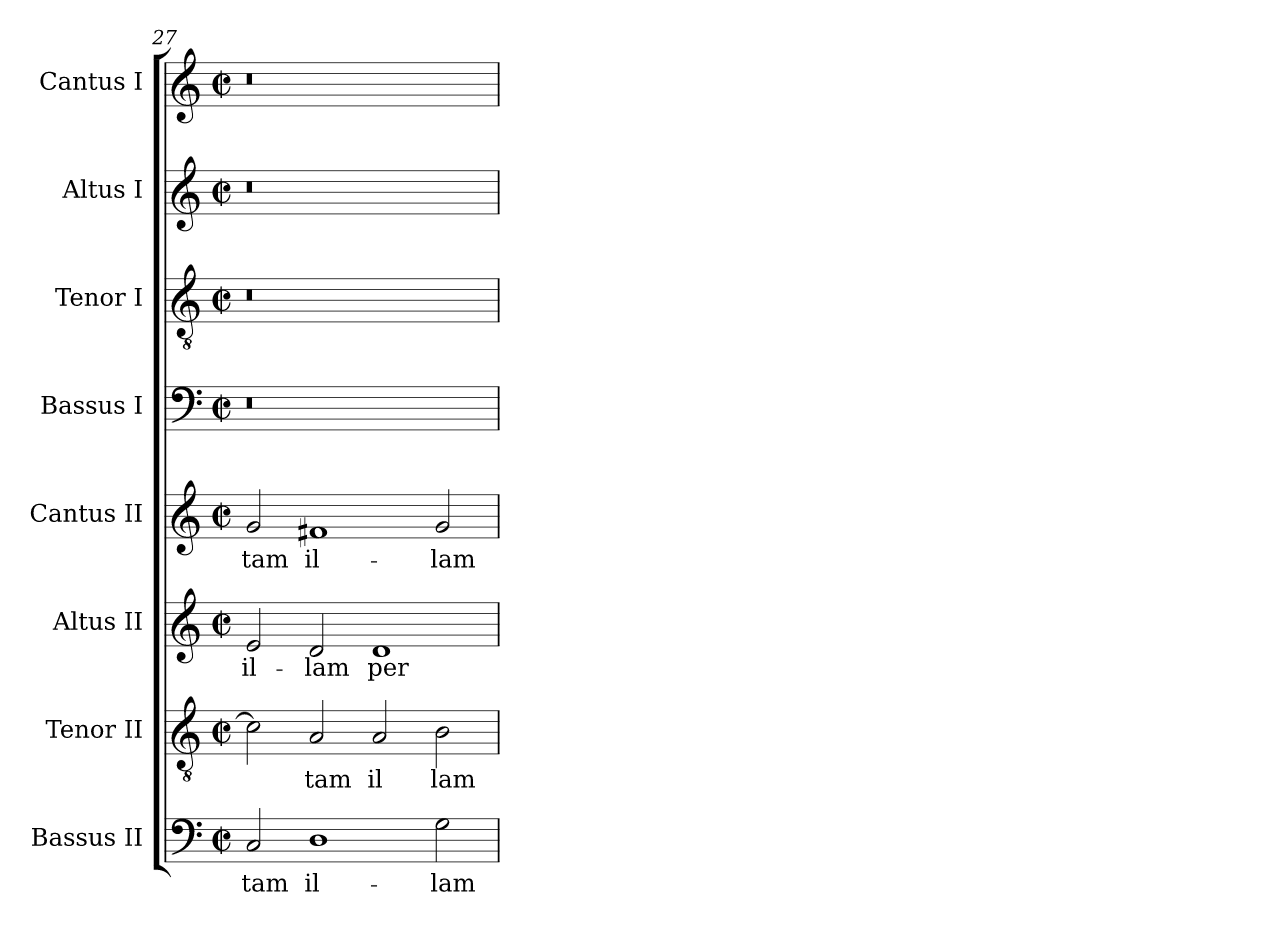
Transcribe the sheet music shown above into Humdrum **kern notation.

**kern	**text	**kern	**text	**kern	**text	**kern	**text	**kern	**kern	**kern	**kern
*part8	*part8	*part7	*part7	*part6	*part6	*part5	*part5	*part4	*part3	*part2	*part1
*staff8	*staff8	*staff7	*staff7	*staff6	*staff6	*staff5	*staff5	*staff4	*staff3	*staff2	*staff1
*I"Bassus II	*	*I"Tenor II	*	*I"Altus II	*	*I"Cantus II	*	*I"Bassus I	*I"Tenor I	*I"Altus I	*I"Cantus I
*clefF4	*	*clefGv2	*	*clefG2	*	*clefG2	*	*clefF4	*clefGv2	*clefG2	*clefG2
*M2/2	*	*M2/2	*	*M2/2	*	*M2/2	*	*M2/2	*M2/2	*M2/2	*M2/2
*met(c|)	*	*met(c|)	*	*met(c|)	*	*met(c|)	*	*met(c|)	*met(c|)	*met(c|)	*met(c|)
=27	=27	=27	=27	=27	=27	=27	=27	=27	=27	=27	=27
!	!LO:LY:b:cj	!	!	!	!LO:LY:b:cj	!	!LO:LY:b:cj	!	!	!	!
2C/	-tam	2c\]	.	2e/	il-	2g/	-tam	0r	0r	0r	0r
!	!LO:LY:b:cj	!	!LO:LY:b:cj	!	!LO:LY:b:cj	!	!LO:LY:b:cj	!	!	!	!
1D	il-	2A/	tam	2d/	-lam	1f#X	il-	.	.	.	.
!	!	!	!LO:LY:b:cj	!	!LO:LY:b:cj	!	!	!	!	!	!
.	.	2A/	il	1d	per-	.	.	.	.	.	.
!	!LO:LY:b:cj	!	!LO:LY:b:cj	!	!	!	!LO:LY:b:cj	!	!	!	!
2G\	-lam	2B\	lam	.	.	2g/	-lam	.	.	.	.
=	=	=	=	=	=	=	=	=	=	=	=
*-	*-	*-	*-	*-	*-	*-	*-	*-	*-	*-	*-
